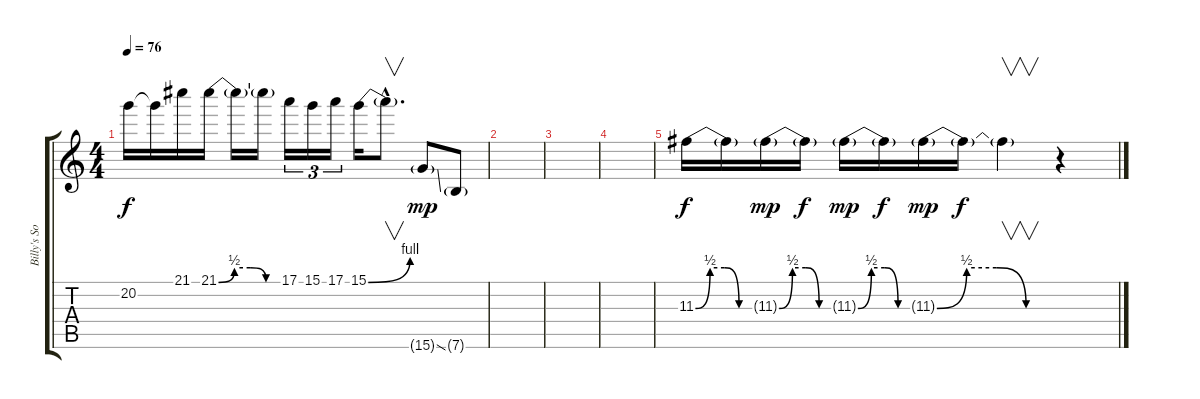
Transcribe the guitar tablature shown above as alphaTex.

\track ("Billy's Solo" "Billy's So") {instrument overdrivenguitar}
\staff {score tabs}
\tuning (E4 B3 G3 D3 A2 E2) {hide}
\ts (4 4)
\tempo 76
\clef g2
\ks c
20.2{t}.16{dy f} 20.2{t}.16 21.1.16 21.1{be (custom 0 0 15 2 30 2 45 0 60 0)}.16 21.1{t}.16 21.1{t}.16 17.1.16{tu (3 2)} 15.1.16{tu (3 2)} 17.1.16{tu (3 2)} 15.1{be (bend 0 0 60 4)}.16 15.1{hac t}.8{v d} 15.6{ss g}.8{dy mp} 7.6{g}.8 |
|
|
|
11.3{be (custom 0 0 15 2 30 2 45 0 60 0)}.16{dy f} 11.3{t}.16 11.3{be (custom 0 0 15 2 30 2 45 0 60 0) g}.16{dy mp} 11.3{t}.16{dy f} 11.3{be (custom 0 0 15 2 30 2 45 0 60 0) g}.16{dy mp} 11.3{t}.16{dy f} 11.3{be (custom 0 0 15 2 30 2 45 0 60 0) g}.16{dy mp} 11.3{t}.16{dy f} 11.3{t}.4{v} r.4
